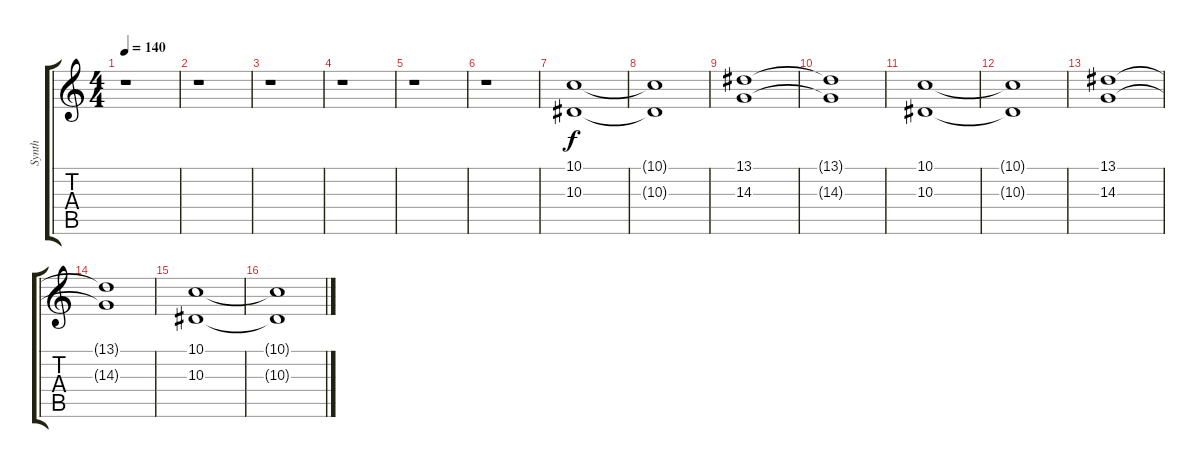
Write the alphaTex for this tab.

\track ("Synth" "Synth") {instrument pad8sweep}
\staff {score tabs}
\tuning (D4 A3 F3 C3 G2 C2) {hide}
\ts (4 4)
\tempo 140
\clef g2
\ks c
r.1{dy f} |
r.1 |
r.1 |
r.1 |
r.1 |
r.1 |
(10.1 10.3).1 |
(10.1{t} 10.3{t}).1 |
(13.1 14.3).1 |
(13.1{t} 14.3{t}).1 |
(10.1 10.3).1 |
(10.1{t} 10.3{t}).1 |
(13.1 14.3).1 |
(13.1{t} 14.3{t}).1 |
(10.1 10.3).1 |
(10.1{t} 10.3{t}).1
